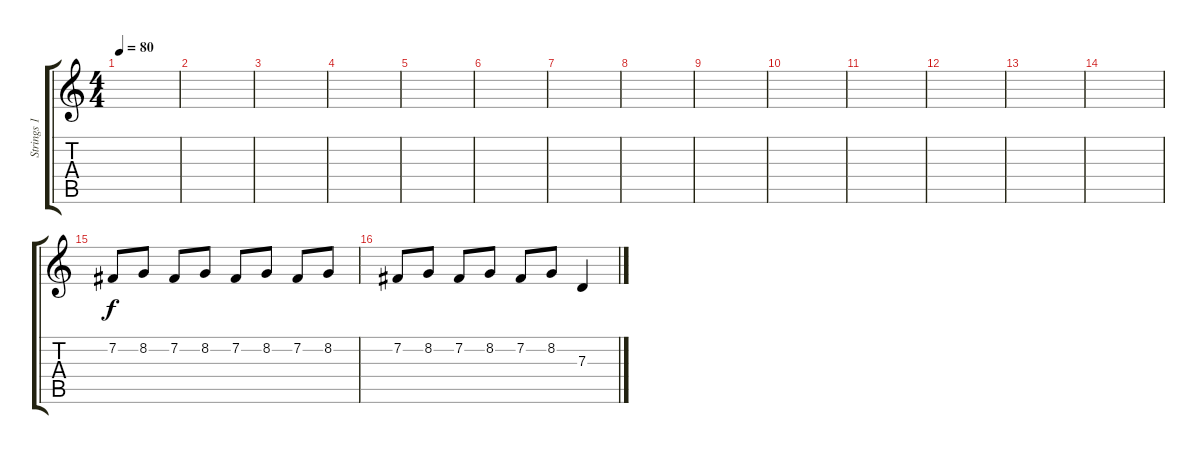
\track ("Strings 1" "Strings 1") {instrument stringensemble1}
\staff {score tabs}
\tuning (E4 B3 G3 D3 A2 E2) {hide}
\ts (4 4)
\tempo 80
\clef g2
\ks c
|
|
|
|
|
|
|
|
|
|
|
|
|
|
7.2.8{volume 16} 8.2.8 7.2.8 8.2.8 7.2.8 8.2.8 7.2.8 8.2.8 |
7.2.8 8.2.8 7.2.8 8.2.8 7.2.8 8.2.8 7.3.4
